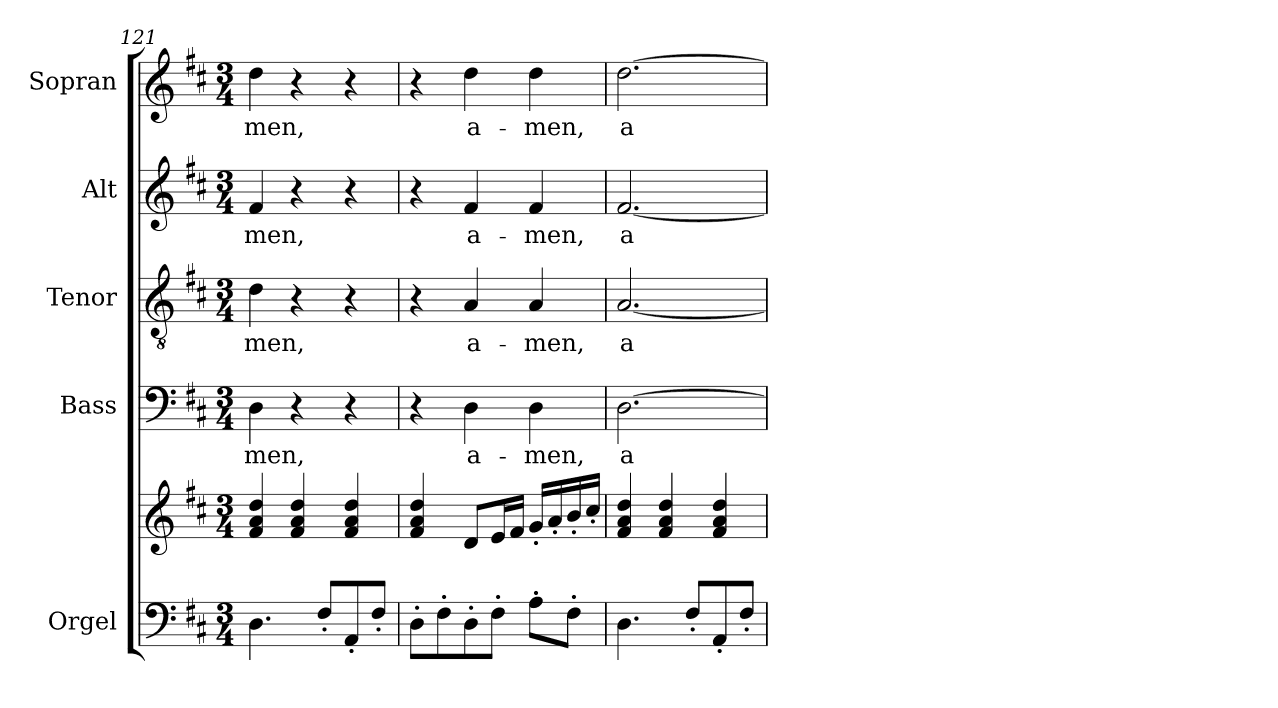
**kern	**kern	**kern	**text	**kern	**text	**kern	**text	**kern	**text
*part5	*part5	*part4	*part4	*part3	*part3	*part2	*part2	*part1	*part1
*staff6	*staff5	*staff4	*staff4	*staff3	*staff3	*staff2	*staff2	*staff1	*staff1
*I"Orgel	*	*I"Bass	*	*I"Tenor	*	*I"Alt	*	*I"Sopran	*
*I'Org.	*	*I'B.	*	*I'T.	*	*I'A.	*	*I'S.	*
*clefF4	*clefG2	*clefF4	*	*clefGv2	*	*clefG2	*	*clefG2	*
*k[f#c#]	*k[f#c#]	*k[f#c#]	*	*k[f#c#]	*	*k[f#c#]	*	*k[f#c#]	*
*D:	*D:	*D:	*	*D:	*	*D:	*	*D:	*
*M3/4	*M3/4	*M3/4	*	*M3/4	*	*M3/4	*	*M3/4	*
=121	=121	=121	=121	=121	=121	=121	=121	=121	=121
!	!	!	!LO:LY:b	!	!LO:LY:b	!	!LO:LY:b	!	!LO:LY:b
4.D\	4f#/ 4a/ 4dd/	4D\	-men,	4d\	-men,	4f#/	-men,	4dd\	-men,
.	4f#/ 4a/ 4dd/	4r	.	4r	.	4r	.	4r	.
8F#'</L	.	.	.	.	.	.	.	.	.
8AA'</	4f#/ 4a/ 4dd/	4r	.	4r	.	4r	.	4r	.
8F#'</J	.	.	.	.	.	.	.	.	.
=122	=122	=122	=122	=122	=122	=122	=122	=122	=122
8D'>\L	4f#/ 4a/ 4dd/	4r	.	4r	.	4r	.	4r	.
8F#'>\	.	.	.	.	.	.	.	.	.
!	!	!	!LO:LY:b	!	!LO:LY:b	!	!LO:LY:b	!	!LO:LY:b
8D'>\	8d/L	4D\	a-	4A/	a-	4f#/	a-	4dd\	a-
8F#'>\J	16e/L	.	.	.	.	.	.	.	.
.	16f#/JJ	.	.	.	.	.	.	.	.
!	!	!	!LO:LY:b	!	!LO:LY:b	!	!LO:LY:b	!	!LO:LY:b
8A'>\L	16g'</LL	4D\	-men,	4A/	-men,	4f#/	-men,	4dd\	-men,
.	16a'</	.	.	.	.	.	.	.	.
8F#'>\J	16b'</	.	.	.	.	.	.	.	.
.	16cc#'</JJ	.	.	.	.	.	.	.	.
=123	=123	=123	=123	=123	=123	=123	=123	=123	=123
!	!	!	!LO:LY:b	!	!LO:LY:b	!	!LO:LY:b	!	!LO:LY:b
4.D\	4f#/ 4a/ 4dd/	[2.D\	a-	[2.A/	a-	[2.f#/	a-	[2.dd\	a-
.	4f#/ 4a/ 4dd/	.	.	.	.	.	.	.	.
8F#'</L	.	.	.	.	.	.	.	.	.
8AA'</	4f#/ 4a/ 4dd/	.	.	.	.	.	.	.	.
8F#'</J	.	.	.	.	.	.	.	.	.
=	=	=	=	=	=	=	=	=	=
*-	*-	*-	*-	*-	*-	*-	*-	*-	*-
